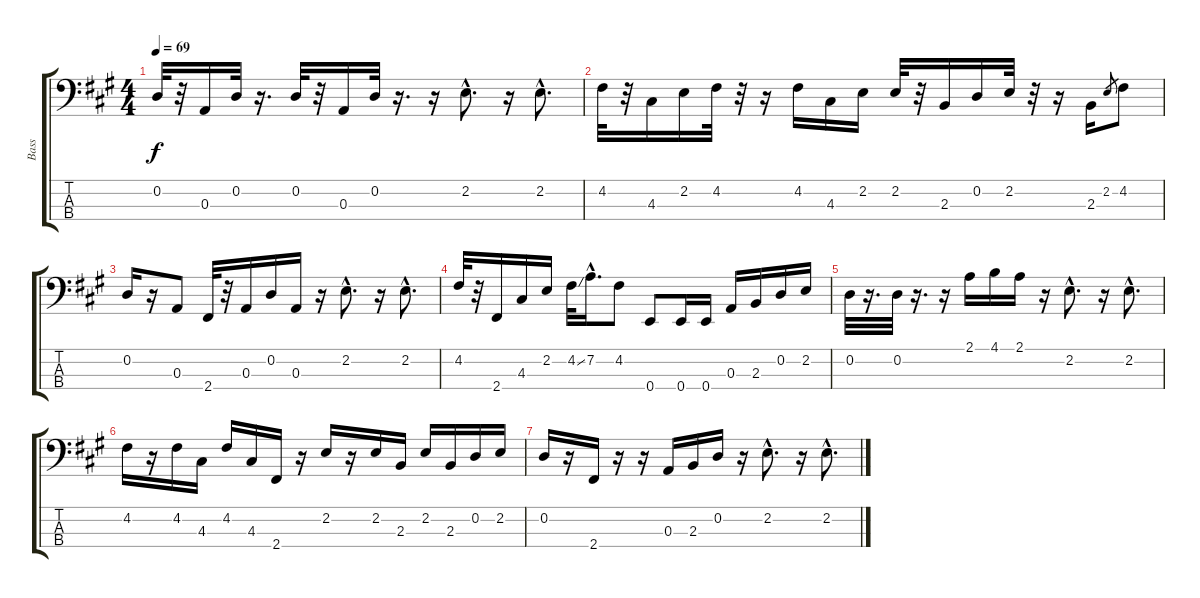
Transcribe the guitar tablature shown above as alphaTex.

\track ("Bass" "Bass") {instrument electricbassfinger}
\staff {score tabs}
\tuning (G2 D2 A1 E1) {hide}
\ts (4 4)
\tempo 69
\clef f4
\ks f#minor
0.2.32{dy f} r.32 0.3.16 0.2.32 r.16{d} 0.2.32 r.32 0.3.16 0.2.32 r.16{d} r.16 2.2{hac}.8{d} r.16 2.2{hac}.8{d} |
4.2.32 r.32 4.3.16 2.2.16 4.2.32 r.32 r.16 4.2.16 4.3.16 2.2.16 2.2.32 r.32 2.3.16 0.2.16 2.2.32 r.32 r.16 2.3.16 2.2.8{gr} 4.2.8 |
0.2.16 r.16 0.3.8 2.4.32 r.32 0.3.16 0.2.16 0.3.16 r.16 2.2{hac}.8{d} r.16 2.2{hac}.8{d} |
4.2.32 r.32 2.4.16 4.3.16 2.2.16 4.2{ss}.32 7.2{hac}.16{d} 4.2.8 0.4.8 0.4.16 0.4.16 0.3.16 2.3.16 0.2.16 2.2.16 |
0.2.32 r.16{d} 0.2.32 r.16{d} r.16 2.1.16 4.1.16 2.1.16 r.16 2.2{hac}.8{d} r.16 2.2{hac}.8{d} |
4.2.16 r.16 4.2.16 4.3.16 4.2.16 4.3.16 2.4.16 r.16 2.2.16 r.16 2.2.16 2.3.16 2.2.16 2.3.16 0.2.16 2.2.16 |
0.2.16 r.16 2.4.16 r.16 r.16 0.3.16 2.3.16 0.2.16 r.16 2.2{hac}.8{d} r.16 2.2{hac}.8{d}
